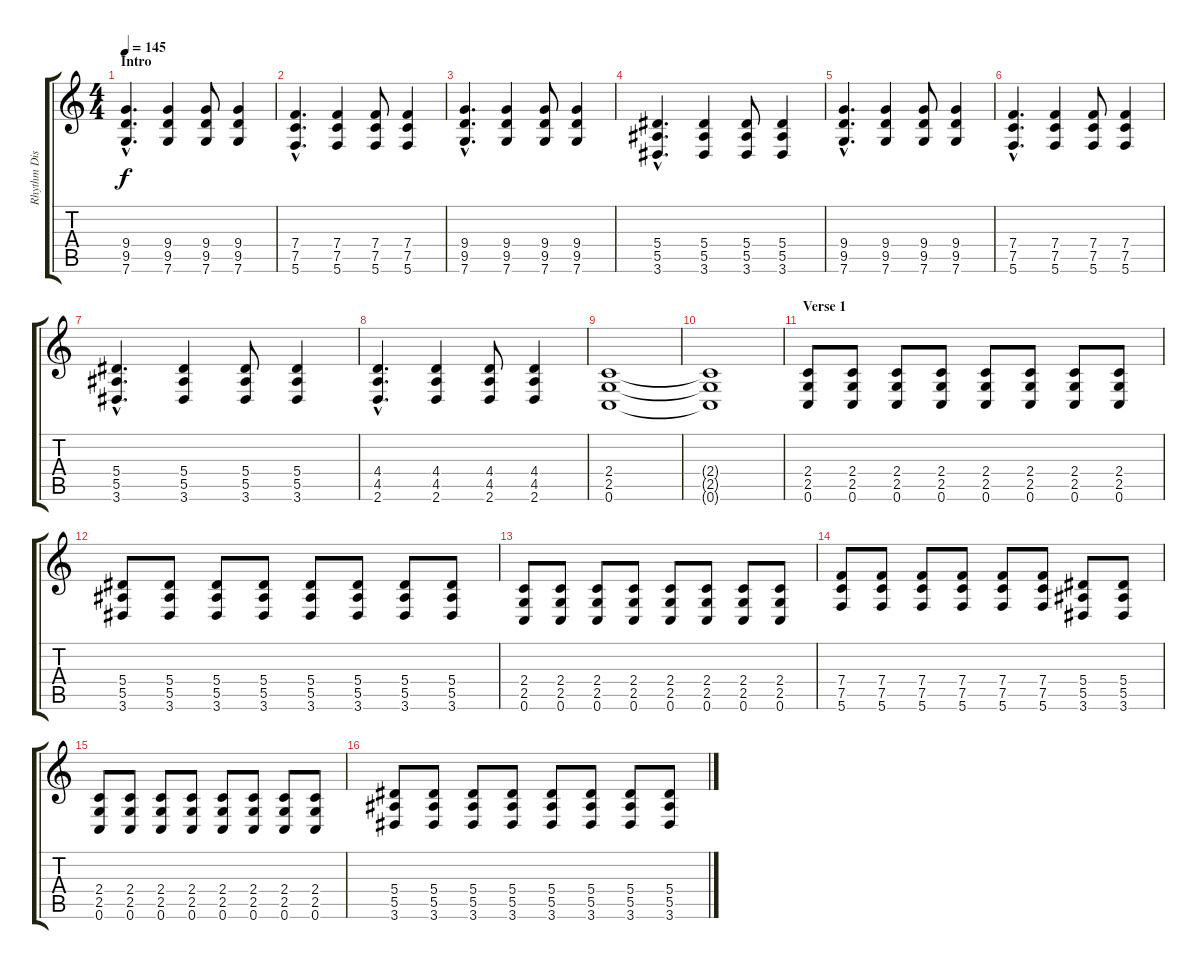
\track ("Rhythm Distortion Guitar" "Rhythm Dis") {instrument distortionguitar}
\staff {score tabs}
\tuning (C4 G3 Eb3 Bb2 F2 C2) {hide}
\ts (4 4)
\section ("" "Intro")
\tempo 145
\clef g2
\ks c
(9.4{hac} 9.5{hac} 7.6{hac}).4{d dy f instrument distortionguitar} (9.4 9.5 7.6).4 (9.4 9.5 7.6).8 (9.4 9.5 7.6).4 |
(7.4{hac} 7.5{hac} 5.6{hac}).4{d} (7.4 7.5 5.6).4 (7.4 7.5 5.6).8 (7.4 7.5 5.6).4 |
(9.4{hac} 9.5{hac} 7.6{hac}).4{d} (9.4 9.5 7.6).4 (9.4 9.5 7.6).8 (9.4 9.5 7.6).4 |
(5.4{hac} 5.5{hac} 3.6{hac}).4{d} (5.4 5.5 3.6).4 (5.4 5.5 3.6).8 (5.4 5.5 3.6).4 |
(9.4{hac} 9.5{hac} 7.6{hac}).4{d} (9.4 9.5 7.6).4 (9.4 9.5 7.6).8 (9.4 9.5 7.6).4 |
(7.4{hac} 7.5{hac} 5.6{hac}).4{d} (7.4 7.5 5.6).4 (7.4 7.5 5.6).8 (7.4 7.5 5.6).4 |
(5.4{hac} 5.5{hac} 3.6{hac}).4{d} (5.4 5.5 3.6).4 (5.4 5.5 3.6).8 (5.4 5.5 3.6).4 |
(4.4{hac} 4.5{hac} 2.6{hac}).4{d} (4.4 4.5 2.6).4 (4.4 4.5 2.6).8 (4.4 4.5 2.6).4 |
(2.4 2.5 0.6).1 |
(2.4{t} 2.5{t} 0.6{t}).1 |
\section ("" "Verse 1")
(2.4 2.5 0.6).8 (2.4 2.5 0.6).8 (2.4 2.5 0.6).8 (2.4 2.5 0.6).8 (2.4 2.5 0.6).8 (2.4 2.5 0.6).8 (2.4 2.5 0.6).8 (2.4 2.5 0.6).8 |
(5.4 5.5 3.6).8 (5.4 5.5 3.6).8 (5.4 5.5 3.6).8 (5.4 5.5 3.6).8 (5.4 5.5 3.6).8 (5.4 5.5 3.6).8 (5.4 5.5 3.6).8 (5.4 5.5 3.6).8 |
(2.4 2.5 0.6).8 (2.4 2.5 0.6).8 (2.4 2.5 0.6).8 (2.4 2.5 0.6).8 (2.4 2.5 0.6).8 (2.4 2.5 0.6).8 (2.4 2.5 0.6).8 (2.4 2.5 0.6).8 |
(7.4 7.5 5.6).8 (7.4 7.5 5.6).8 (7.4 7.5 5.6).8 (7.4 7.5 5.6).8 (7.4 7.5 5.6).8 (7.4 7.5 5.6).8 (5.4 5.5 3.6).8 (5.4 5.5 3.6).8 |
(2.4 2.5 0.6).8 (2.4 2.5 0.6).8 (2.4 2.5 0.6).8 (2.4 2.5 0.6).8 (2.4 2.5 0.6).8 (2.4 2.5 0.6).8 (2.4 2.5 0.6).8 (2.4 2.5 0.6).8 |
(5.4 5.5 3.6).8 (5.4 5.5 3.6).8 (5.4 5.5 3.6).8 (5.4 5.5 3.6).8 (5.4 5.5 3.6).8 (5.4 5.5 3.6).8 (5.4 5.5 3.6).8 (5.4 5.5 3.6).8
